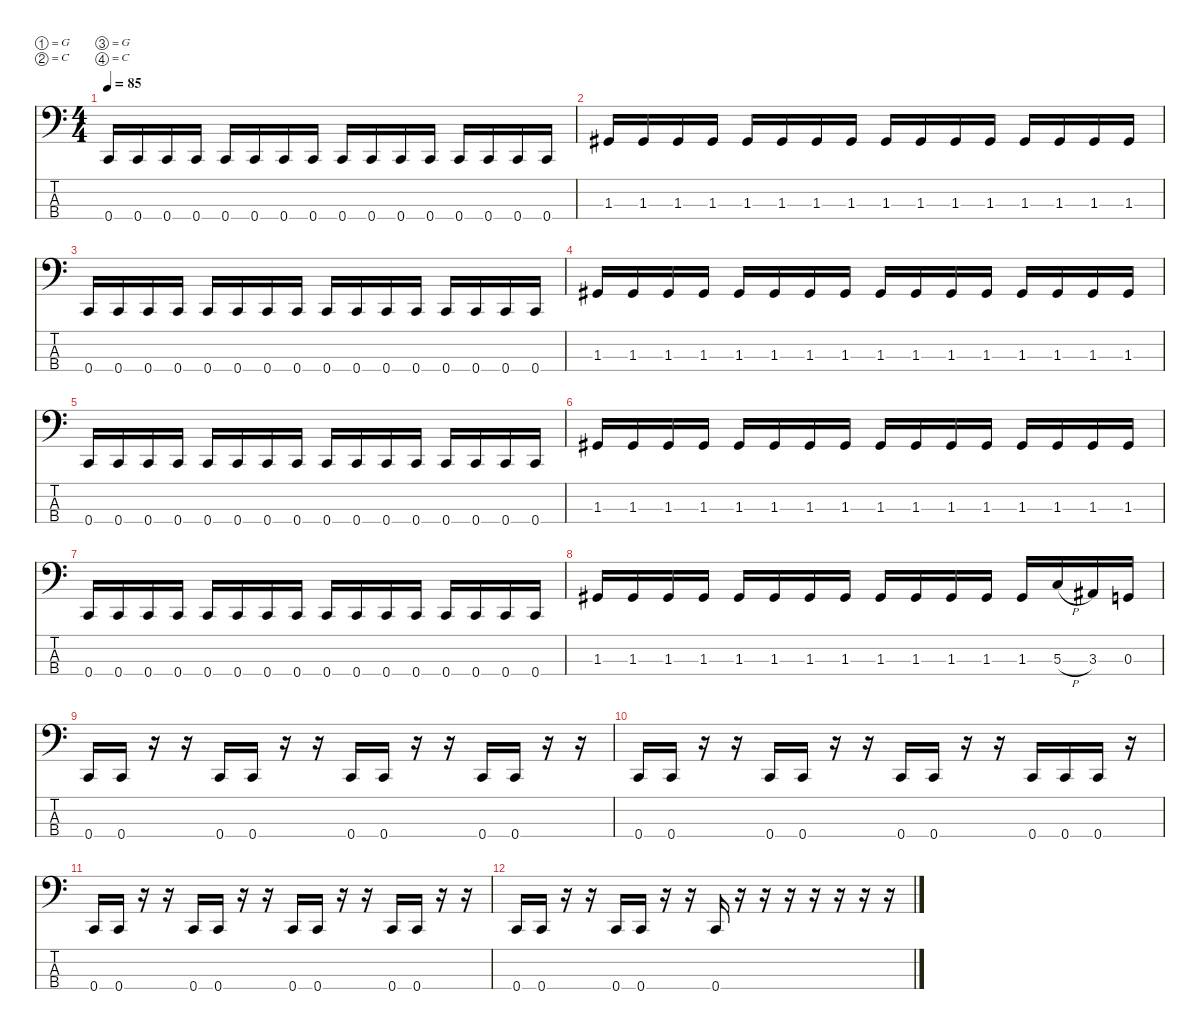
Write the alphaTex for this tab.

\defaultSystemsLayout 4
\hideDynamics
\bracketExtendMode nobrackets
\singleTrackTrackNamePolicy hidden
\multiTrackTrackNamePolicy hidden
\firstSystemTrackNameMode fullname
\firstSystemTrackNameOrientation horizontal
\otherSystemsTrackNameOrientation horizontal
\track ("Bass" "fl.bs.") {instrument fretlessbass}
\staff {score tabs}
\tuning (G2 C2 G1 C1)
\ts (4 4)
\tempo 85
\clef f4
\ks c
0.4.16{dy f beam Up} 0.4.16{beam Up} 0.4.16{beam Up} 0.4.16{beam Up} 0.4.16{beam Up} 0.4.16{beam Up} 0.4.16{beam Up} 0.4.16{beam Up} 0.4.16{beam Up} 0.4.16{beam Up} 0.4.16{beam Up} 0.4.16{beam Up} 0.4.16{beam Up} 0.4.16{beam Up} 0.4.16{beam Up} 0.4.16{beam Up} |
1.3{acc #}.16{beam Up} 1.3{acc #}.16{beam Up} 1.3{acc #}.16{beam Up} 1.3{acc #}.16{beam Up} 1.3{acc #}.16{beam Up} 1.3{acc #}.16{beam Up} 1.3{acc #}.16{beam Up} 1.3{acc #}.16{beam Up} 1.3{acc #}.16{beam Up} 1.3{acc #}.16{beam Up} 1.3{acc #}.16{beam Up} 1.3{acc #}.16{beam Up} 1.3{acc #}.16{beam Up} 1.3{acc #}.16{beam Up} 1.3{acc #}.16{beam Up} 1.3{acc #}.16{beam Up} |
0.4.16{beam Up} 0.4.16{beam Up} 0.4.16{beam Up} 0.4.16{beam Up} 0.4.16{beam Up} 0.4.16{beam Up} 0.4.16{beam Up} 0.4.16{beam Up} 0.4.16{beam Up} 0.4.16{beam Up} 0.4.16{beam Up} 0.4.16{beam Up} 0.4.16{beam Up} 0.4.16{beam Up} 0.4.16{beam Up} 0.4.16{beam Up} |
1.3{acc #}.16{beam Up} 1.3{acc #}.16{beam Up} 1.3{acc #}.16{beam Up} 1.3{acc #}.16{beam Up} 1.3{acc #}.16{beam Up} 1.3{acc #}.16{beam Up} 1.3{acc #}.16{beam Up} 1.3{acc #}.16{beam Up} 1.3{acc #}.16{beam Up} 1.3{acc #}.16{beam Up} 1.3{acc #}.16{beam Up} 1.3{acc #}.16{beam Up} 1.3{acc #}.16{beam Up} 1.3{acc #}.16{beam Up} 1.3{acc #}.16{beam Up} 1.3{acc #}.16{beam Up} |
0.4.16{beam Up} 0.4.16{beam Up} 0.4.16{beam Up} 0.4.16{beam Up} 0.4.16{beam Up} 0.4.16{beam Up} 0.4.16{beam Up} 0.4.16{beam Up} 0.4.16{beam Up} 0.4.16{beam Up} 0.4.16{beam Up} 0.4.16{beam Up} 0.4.16{beam Up} 0.4.16{beam Up} 0.4.16{beam Up} 0.4.16{beam Up} |
1.3{acc #}.16{beam Up} 1.3{acc #}.16{beam Up} 1.3{acc #}.16{beam Up} 1.3{acc #}.16{beam Up} 1.3{acc #}.16{beam Up} 1.3{acc #}.16{beam Up} 1.3{acc #}.16{beam Up} 1.3{acc #}.16{beam Up} 1.3{acc #}.16{beam Up} 1.3{acc #}.16{beam Up} 1.3{acc #}.16{beam Up} 1.3{acc #}.16{beam Up} 1.3{acc #}.16{beam Up} 1.3{acc #}.16{beam Up} 1.3{acc #}.16{beam Up} 1.3{acc #}.16{beam Up} |
0.4.16{beam Up} 0.4.16{beam Up} 0.4.16{beam Up} 0.4.16{beam Up} 0.4.16{beam Up} 0.4.16{beam Up} 0.4.16{beam Up} 0.4.16{beam Up} 0.4.16{beam Up} 0.4.16{beam Up} 0.4.16{beam Up} 0.4.16{beam Up} 0.4.16{beam Up} 0.4.16{beam Up} 0.4.16{beam Up} 0.4.16{beam Up} |
1.3{acc #}.16{beam Up} 1.3{acc #}.16{beam Up} 1.3{acc #}.16{beam Up} 1.3{acc #}.16{beam Up} 1.3{acc #}.16{beam Up} 1.3{acc #}.16{beam Up} 1.3{acc #}.16{beam Up} 1.3{acc #}.16{beam Up} 1.3{acc #}.16{beam Up} 1.3{acc #}.16{beam Up} 1.3{acc #}.16{beam Up} 1.3{acc #}.16{beam Up} 1.3{acc #}.16{beam Up} 5.3{h}.16{beam Up} 3.3{acc #}.16{beam Up} 0.3.16{beam Up} |
0.4.16{beam Up} 0.4.16{beam Up} r.16{beam Up} r.16{beam Up} 0.4.16{beam Up} 0.4.16{beam Up} r.16{beam Up} r.16{beam Up} 0.4.16{beam Up} 0.4.16{beam Up} r.16{beam Up} r.16{beam Up} 0.4.16{beam Up} 0.4.16{beam Up} r.16{beam Up} r.16{beam Up} |
0.4.16{beam Up} 0.4.16{beam Up} r.16{beam Up} r.16{beam Up} 0.4.16{beam Up} 0.4.16{beam Up} r.16{beam Up} r.16{beam Up} 0.4.16{beam Up} 0.4.16{beam Up} r.16{beam Up} r.16{beam Up} 0.4.16{beam Up} 0.4.16{beam Up} 0.4.16{beam Up} r.16{beam Up} |
0.4.16{beam Up} 0.4.16{beam Up} r.16{beam Up} r.16{beam Up} 0.4.16{beam Up} 0.4.16{beam Up} r.16{beam Up} r.16{beam Up} 0.4.16{beam Up} 0.4.16{beam Up} r.16{beam Up} r.16{beam Up} 0.4.16{beam Up} 0.4.16{beam Up} r.16{beam Up} r.16{beam Up} |
0.4.16{beam Up} 0.4.16{beam Up} r.16{beam Up} r.16{beam Up} 0.4.16{beam Up} 0.4.16{beam Up} r.16{beam Up} r.16{beam Up} 0.4.16{beam Up} r.16{beam Up} r.16{beam Up} r.16{beam Up} r.16{beam Up} r.16{beam Up} r.16{beam Up} r.16{beam Up}
